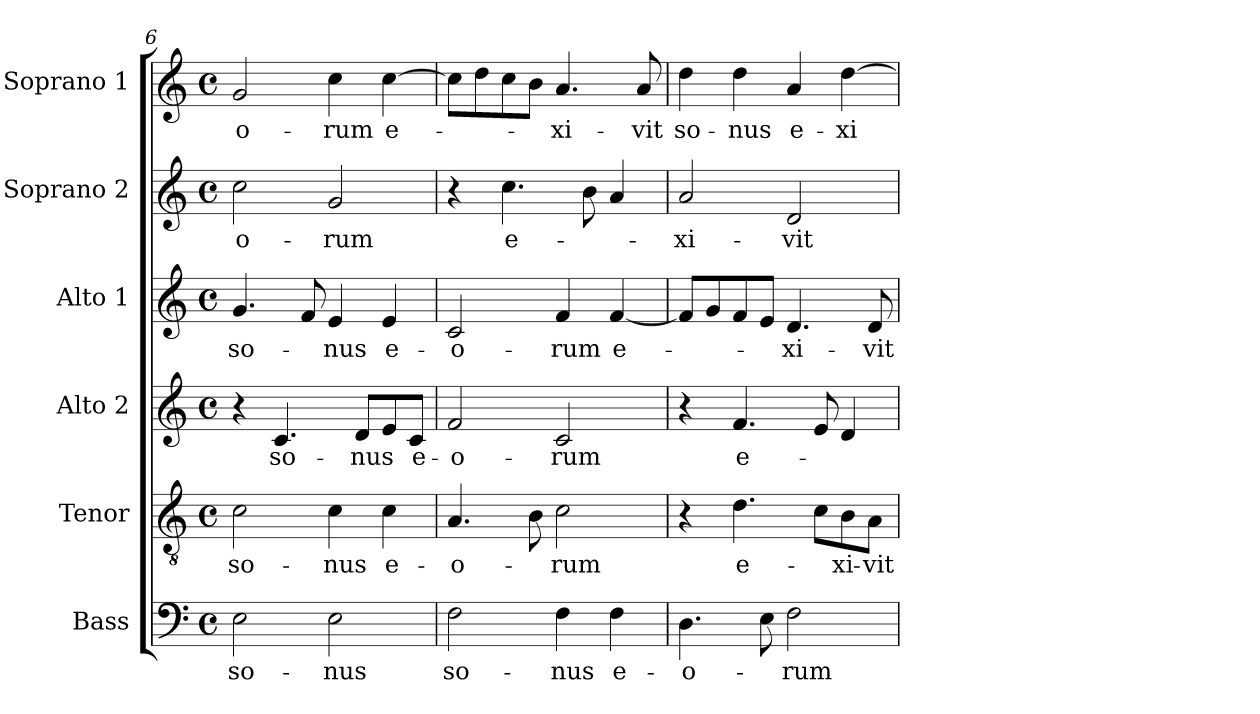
**kern	**text	**kern	**text	**kern	**text	**kern	**text	**kern	**text	**kern	**text
*part6	*part6	*part5	*part5	*part4	*part4	*part3	*part3	*part2	*part2	*part1	*part1
*staff6	*staff6	*staff5	*staff5	*staff4	*staff4	*staff3	*staff3	*staff2	*staff2	*staff1	*staff1
*I"Bass	*	*I"Tenor	*	*I"Alto 2	*	*I"Alto 1	*	*I"Soprano 2	*	*I"Soprano 1	*
*I'B.	*	*I'T.	*	*I'A2	*	*I'A1	*	*I'S2	*	*I'S1	*
*clefF4	*	*clefGv2	*	*clefG2	*	*clefG2	*	*clefG2	*	*clefG2	*
*	*	*ITrd7c12	*	*	*	*	*	*	*	*	*
*k[]	*	*k[]	*	*k[]	*	*k[]	*	*k[]	*	*k[]	*
*C:	*	*C:	*	*C:	*	*C:	*	*C:	*	*C:	*
*M4/4	*	*M4/4	*	*M4/4	*	*M4/4	*	*M4/4	*	*M4/4	*
*met(c)	*	*met(c)	*	*met(c)	*	*met(c)	*	*met(c)	*	*met(c)	*
=6	=6	=6	=6	=6	=6	=6	=6	=6	=6	=6	=6
!	!LO:LY:b:color=#000000	!	!	!	!	!	!	!	!	!	!
!	!	!	!LO:LY:b:color=#000000	!	!	!	!	!	!	!	!
!	!	!	!	!	!	!	!LO:LY:b:color=#000000	!	!	!	!
!	!	!	!	!	!	!	!	!	!LO:LY:b:color=#000000	!	!
!	!	!	!	!	!	!	!	!	!	!	!LO:LY:b:color=#000000
2Ei\	so-	2Ci\	so-	4r	.	4.gi/	so-	2cci\	-o-	2gi/	-o-
!	!	!	!	!	!LO:LY:b:color=#000000	!	!	!	!	!	!
.	.	.	.	4.ci/	so-	.	.	.	.	.	.
.	.	.	.	.	.	8fi/	.	.	.	.	.
!	!LO:LY:b:color=#000000	!	!	!	!	!	!	!	!	!	!
!	!	!	!LO:LY:b:color=#000000	!	!	!	!	!	!	!	!
!	!	!	!	!	!	!	!LO:LY:b:color=#000000	!	!	!	!
!	!	!	!	!	!	!	!	!	!LO:LY:b:color=#000000	!	!
!	!	!	!	!	!	!	!	!	!	!	!LO:LY:b:color=#000000
2Ei\	-nus	4Ci\	-nus	.	.	4ei/	-nus	2gi/	-rum	4cci\	-rum
!	!	!	!	!	!LO:LY:b:color=#000000	!	!	!	!	!	!
.	.	.	.	8di/L	-nus	.	.	.	.	.	.
!	!	!	!LO:LY:b:color=#000000	!	!	!	!	!	!	!	!
!	!	!	!	!	!	!	!LO:LY:b:color=#000000	!	!	!	!
!	!	!	!	!	!	!	!	!	!	!	!LO:LY:b:color=#000000
.	.	4Ci\	e-	8ei/	.	4ei/	e-	.	.	[4cci\	e-
!	!	!	!	!	!LO:LY:b:color=#000000	!	!	!	!	!	!
.	.	.	.	8ci/J	e-	.	.	.	.	.	.
=7	=7	=7	=7	=7	=7	=7	=7	=7	=7	=7	=7
!	!LO:LY:b:color=#000000	!	!	!	!	!	!	!	!	!	!
!	!	!	!LO:LY:b:color=#000000	!	!	!	!	!	!	!	!
!	!	!	!	!	!LO:LY:b:color=#000000	!	!	!	!	!	!
!	!	!	!	!	!	!	!LO:LY:b:color=#000000	!	!	!	!
2Fi\	so-	4.AAi/	-o-	2fi/	-o-	2ci/	-o-	4r	.	8cci\L]	.
.	.	.	.	.	.	.	.	.	.	8ddi\	.
!	!	!	!	!	!	!	!	!	!LO:LY:b:color=#000000	!	!
.	.	.	.	.	.	.	.	4.cci\	e-	8cci\	.
.	.	8BBi\	.	.	.	.	.	.	.	8bi\J	.
!	!LO:LY:b:color=#000000	!	!	!	!	!	!	!	!	!	!
!	!	!	!LO:LY:b:color=#000000	!	!	!	!	!	!	!	!
!	!	!	!	!	!LO:LY:b:color=#000000	!	!	!	!	!	!
!	!	!	!	!	!	!	!LO:LY:b:color=#000000	!	!	!	!
!	!	!	!	!	!	!	!	!	!	!	!LO:LY:b:color=#000000
4Fi\	-nus	2Ci\	-rum	2ci/	-rum	4fi/	-rum	.	.	4.ai/	-xi-
.	.	.	.	.	.	.	.	8bi\	.	.	.
!	!LO:LY:b:color=#000000	!	!	!	!	!	!	!	!	!	!
!	!	!	!	!	!	!	!LO:LY:b:color=#000000	!	!	!	!
4Fi\	e-	.	.	.	.	[4fi/	e-	4ai/	.	.	.
!	!	!	!	!	!	!	!	!	!	!	!LO:LY:b:color=#000000
.	.	.	.	.	.	.	.	.	.	8ai/	-vit
!!LO:PB:g=z
=8	=8	=8	=8	=8	=8	=8	=8	=8	=8	=8	=8
!	!LO:LY:b:color=#000000	!	!	!	!	!	!	!	!	!	!
!	!	!	!	!	!	!	!	!	!LO:LY:b:color=#000000	!	!
!	!	!	!	!	!	!	!	!	!	!	!LO:LY:b:color=#000000
4.Di\	-o-	4r	.	4r	.	8fi/L]	.	2ai/	-xi-	4ddi\	so-
.	.	.	.	.	.	8gi/	.	.	.	.	.
!	!	!	!LO:LY:b:color=#000000	!	!	!	!	!	!	!	!
!	!	!	!	!	!LO:LY:b:color=#000000	!	!	!	!	!	!
!	!	!	!	!	!	!	!	!	!	!	!LO:LY:b:color=#000000
.	.	4.Di\	e-	4.fi/	e-	8fi/	.	.	.	4ddi\	-nus
8Ei\	.	.	.	.	.	8ei/J	.	.	.	.	.
!	!LO:LY:b:color=#000000	!	!	!	!	!	!	!	!	!	!
!	!	!	!	!	!	!	!LO:LY:b:color=#000000	!	!	!	!
!	!	!	!	!	!	!	!	!	!LO:LY:b:color=#000000	!	!
!	!	!	!	!	!	!	!	!	!	!	!LO:LY:b:color=#000000
2Fi\	-rum	.	.	.	.	4.di/	-xi-	2di/	-vit	4ai/	e-
.	.	8Ci\L	.	8ei/	.	.	.	.	.	.	.
!	!	!	!LO:LY:b:color=#000000	!	!	!	!	!	!	!	!
!	!	!	!	!	!	!	!	!	!	!	!LO:LY:b:color=#000000
.	.	8BBi\	-xi-	4di/	.	.	.	.	.	[4ddi\	-xi-
!	!	!	!LO:LY:b:color=#000000	!	!	!	!	!	!	!	!
!	!	!	!	!	!	!	!LO:LY:b:color=#000000	!	!	!	!
.	.	8AAi\J	-vit	.	.	8di/	-vit	.	.	.	.
=	=	=	=	=	=	=	=	=	=	=	=
*-	*-	*-	*-	*-	*-	*-	*-	*-	*-	*-	*-
